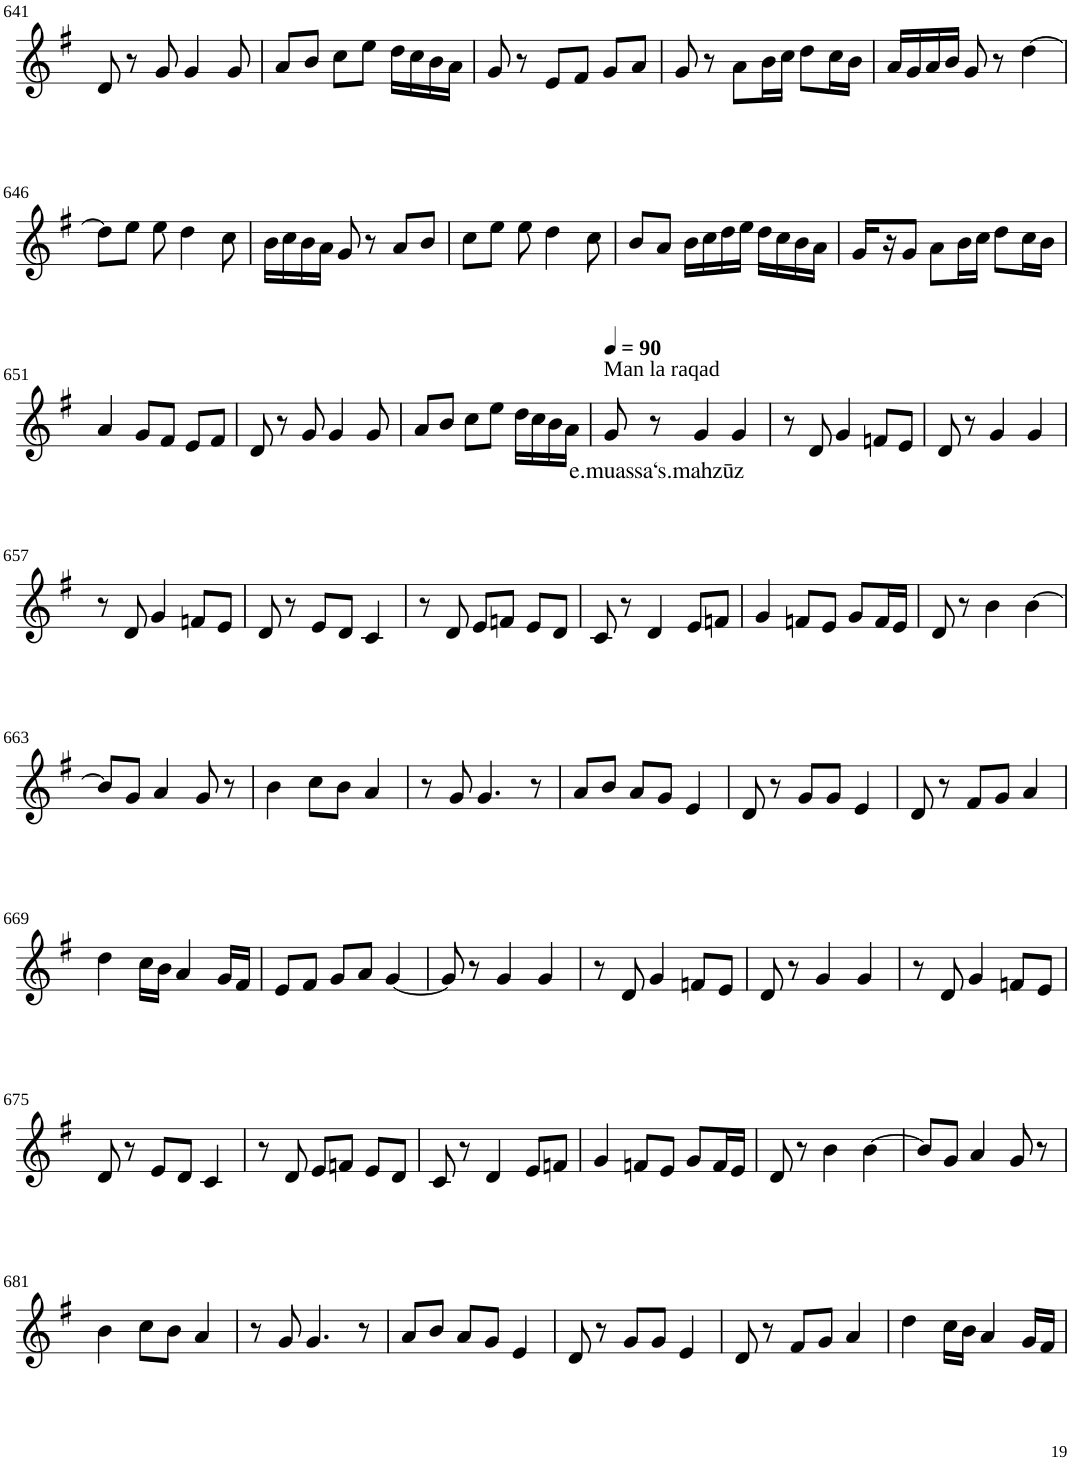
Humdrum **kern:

**kern	**text
*part1	*part1
*staff1	*staff1
*I"Violin	*
!!LO:PB:g=z
*clefG2	*
*k[f#]	*
*G:	*
*M3/4	*
=641	=641
8d/	.
8r	.
8g/	.
4g/	.
8g/	.
=642	=642
8a/L	.
8b/J	.
8cc\L	.
8ee\J	.
16dd\LL	.
16cc\	.
16b\	.
16a\JJ	.
=643	=643
8g/	.
8r	.
8e/L	.
8f#/J	.
8g/L	.
8a/J	.
=644	=644
8g/	.
8r	.
8a\L	.
16b\L	.
16cc\JJ	.
8dd\L	.
16cc\L	.
16b\JJ	.
=645	=645
16a/LL	.
16g/	.
16a/	.
16b/JJ	.
8g/	.
8r	.
[4dd\	.
!!LO:LB:g=z
=646	=646
8dd\L]	.
8ee\J	.
8ee\	.
4dd\	.
8cc\	.
=647	=647
16b\LL	.
16cc\	.
16b\	.
16a\JJ	.
8g/	.
8r	.
8a/L	.
8b/J	.
=648	=648
8cc\L	.
8ee\J	.
8ee\	.
4dd\	.
8cc\	.
=649	=649
8b/L	.
8a/J	.
16b\LL	.
16cc\	.
16dd\	.
16ee\JJ	.
16dd\LL	.
16cc\	.
16b\	.
16a\JJ	.
=650	=650
16g/LL	.
16r	.
8g/J	.
8a\L	.
16b\L	.
16cc\JJ	.
8dd\L	.
16cc\L	.
16b\JJ	.
!!LO:LB:g=z
=651	=651
4a/	.
8g/L	.
8f#/J	.
8e/L	.
8f#/J	.
=652	=652
8d/	.
8r	.
8g/	.
4g/	.
8g/	.
=653	=653
8a/L	.
8b/J	.
8cc\L	.
8ee\J	.
16dd\LL	.
16cc\	.
16b\	.
16a\JJ	.
=654	=654
*MM90	*
!LO:TX:a:t=Man la raqad	!
!	!LO:LY:b
8g/	e.muassa‘
8r	.
!	!LO:LY:b
4g/	s.mahzūz
4g/	.
=655	=655
8r	.
8d/	.
4g/	.
8fn/L	.
8e/J	.
=656	=656
8d/	.
8r	.
4g/	.
4g/	.
!!LO:LB:g=z
=657	=657
8r	.
8d/	.
4g/	.
8fn/L	.
8e/J	.
=658	=658
8d/	.
8r	.
8e/L	.
8d/J	.
4c/	.
=659	=659
8r	.
8d/	.
8e/L	.
8fn/J	.
8e/L	.
8d/J	.
=660	=660
8c/	.
8r	.
4d/	.
8e/L	.
8fn/J	.
=661	=661
4g/	.
8fn/L	.
8e/J	.
8g/L	.
16f/L	.
16e/JJ	.
=662	=662
8d/	.
8r	.
4b\	.
[4b\	.
!!LO:LB:g=z
=663	=663
8b/L]	.
8g/J	.
4a/	.
8g/	.
8r	.
=664	=664
4b\	.
8cc\L	.
8b\J	.
4a/	.
=665	=665
8r	.
8g/	.
4.g/	.
8r	.
=666	=666
8a/L	.
8b/J	.
8a/L	.
8g/J	.
4e/	.
=667	=667
8d/	.
8r	.
8g/L	.
8g/J	.
4e/	.
=668	=668
8d/	.
8r	.
8f#/L	.
8g/J	.
4a/	.
!!LO:LB:g=z
=669	=669
4dd\	.
16cc\LL	.
16b\JJ	.
4a/	.
16g/LL	.
16f#/JJ	.
=670	=670
8e/L	.
8f#/J	.
8g/L	.
8a/J	.
[4g/	.
=671	=671
8g/]	.
8r	.
4g/	.
4g/	.
=672	=672
8r	.
8d/	.
4g/	.
8fn/L	.
8e/J	.
=673	=673
8d/	.
8r	.
4g/	.
4g/	.
=674	=674
8r	.
8d/	.
4g/	.
8fn/L	.
8e/J	.
!!LO:LB:g=z
=675	=675
8d/	.
8r	.
8e/L	.
8d/J	.
4c/	.
=676	=676
8r	.
8d/	.
8e/L	.
8fn/J	.
8e/L	.
8d/J	.
=677	=677
8c/	.
8r	.
4d/	.
8e/L	.
8fn/J	.
=678	=678
4g/	.
8fn/L	.
8e/J	.
8g/L	.
16f/L	.
16e/JJ	.
=679	=679
8d/	.
8r	.
4b\	.
[4b\	.
=680	=680
8b/L]	.
8g/J	.
4a/	.
8g/	.
8r	.
!!LO:LB:g=z
=681	=681
4b\	.
8cc\L	.
8b\J	.
4a/	.
=682	=682
8r	.
8g/	.
4.g/	.
8r	.
=683	=683
8a/L	.
8b/J	.
8a/L	.
8g/J	.
4e/	.
=684	=684
8d/	.
8r	.
8g/L	.
8g/J	.
4e/	.
=685	=685
8d/	.
8r	.
8f#/L	.
8g/J	.
4a/	.
=686	=686
4dd\	.
16cc\LL	.
16b\JJ	.
4a/	.
16g/LL	.
16f#/JJ	.
=	=
*-	*-
